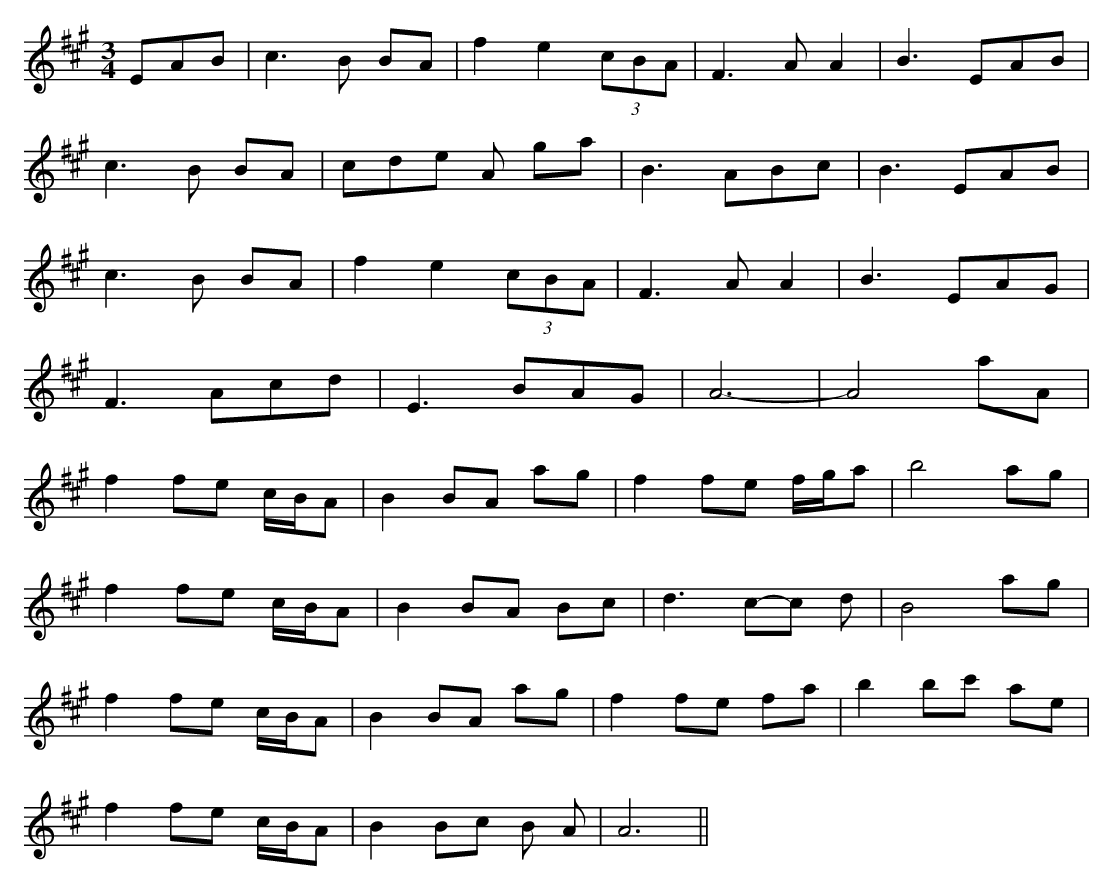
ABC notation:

X:1
M:3/4
K:A
EAB | c3B BA | f2 e2 (3cBA | F3 A A2 | B3 EAB |
c3B BA | cde A ga | B3 ABc | B3 EAB |
c3B BA | f2 e2 (3cBA | F3 A A2 | B3 EAG |
F3 Acd | E3 BAG | A6 -|- A4 aA |
f2 fe c/B/A | B2 BA ag | f2 fe f/g/a | b4 ag |
f2 fe c/B/A | B2 BA Bc | d3 c-c d | B4 ag |
f2 fe c/B/A | B2 BA ag | f2 fe fa | b2bc' ae |
 f2 fe c/B/A | B2 Bc B A | A6 ||
